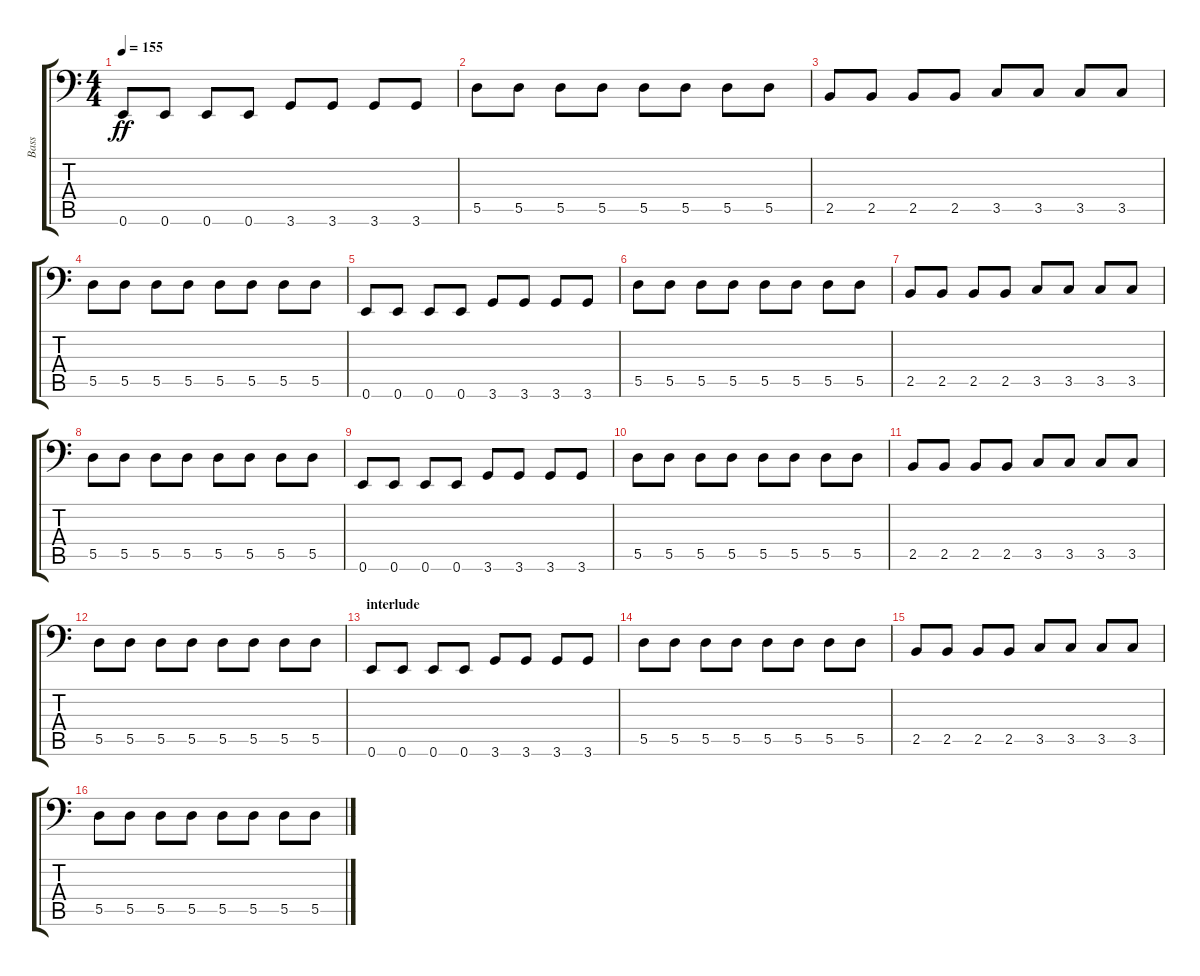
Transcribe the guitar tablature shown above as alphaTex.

\track ("Bass" "Bass") {instrument electricbassfinger}
\staff {score tabs}
\tuning (E3 B2 G2 D2 A1 E1) {hide}
\ts (4 4)
\tempo 155
\clef f4
\ks c
0.6.8{dy ff} 0.6.8 0.6.8 0.6.8 3.6.8 3.6.8 3.6.8 3.6.8 |
5.5.8 5.5.8 5.5.8 5.5.8 5.5.8 5.5.8 5.5.8 5.5.8 |
2.5.8 2.5.8 2.5.8 2.5.8 3.5.8 3.5.8 3.5.8 3.5.8 |
5.5.8 5.5.8 5.5.8 5.5.8 5.5.8 5.5.8 5.5.8 5.5.8 |
0.6.8 0.6.8 0.6.8 0.6.8 3.6.8 3.6.8 3.6.8 3.6.8 |
5.5.8 5.5.8 5.5.8 5.5.8 5.5.8 5.5.8 5.5.8 5.5.8 |
2.5.8 2.5.8 2.5.8 2.5.8 3.5.8 3.5.8 3.5.8 3.5.8 |
5.5.8 5.5.8 5.5.8 5.5.8 5.5.8 5.5.8 5.5.8 5.5.8 |
0.6.8 0.6.8 0.6.8 0.6.8 3.6.8 3.6.8 3.6.8 3.6.8 |
5.5.8 5.5.8 5.5.8 5.5.8 5.5.8 5.5.8 5.5.8 5.5.8 |
2.5.8 2.5.8 2.5.8 2.5.8 3.5.8 3.5.8 3.5.8 3.5.8 |
5.5.8 5.5.8 5.5.8 5.5.8 5.5.8 5.5.8 5.5.8 5.5.8 |
\section ("" "interlude")
0.6.8 0.6.8 0.6.8 0.6.8 3.6.8 3.6.8 3.6.8 3.6.8 |
5.5.8 5.5.8 5.5.8 5.5.8 5.5.8 5.5.8 5.5.8 5.5.8 |
2.5.8 2.5.8 2.5.8 2.5.8 3.5.8 3.5.8 3.5.8 3.5.8 |
5.5.8 5.5.8 5.5.8 5.5.8 5.5.8 5.5.8 5.5.8 5.5.8
